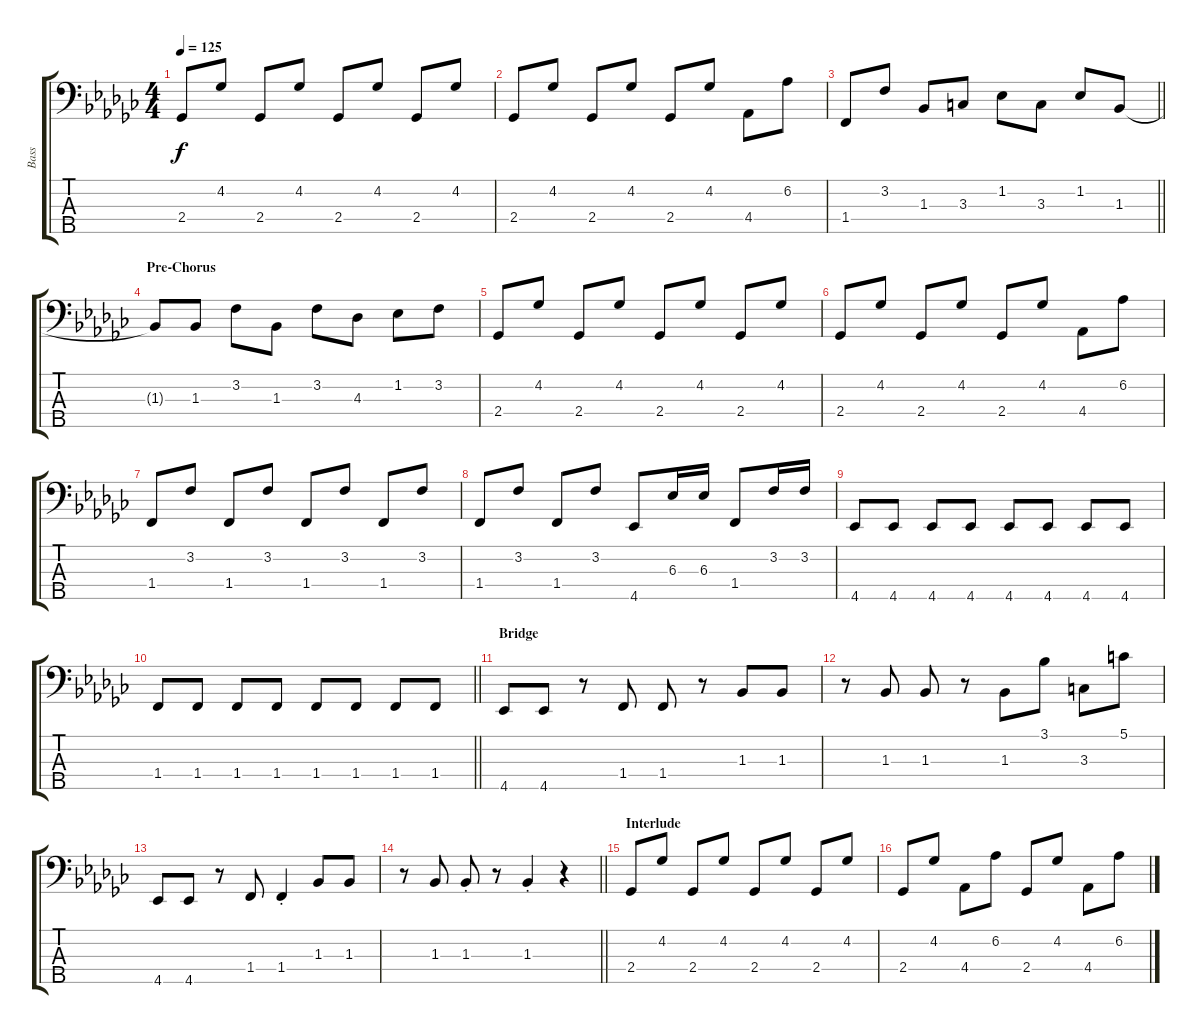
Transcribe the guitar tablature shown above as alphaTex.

\track ("Bass" "Bass") {instrument electricbassfinger}
\staff {score tabs}
\tuning (G2 D2 A1 E1 B0) {hide}
\ts (4 4)
\tempo 125
\clef f4
\ks gb
2.4.8{dy f} 4.2.8 2.4.8 4.2.8 2.4.8 4.2.8 2.4.8 4.2.8 |
2.4.8 4.2.8 2.4.8 4.2.8 2.4.8 4.2.8 4.4.8 6.2.8 |
\barLineRight lightlight
1.4.8 3.2.8 1.3.8 3.3.8 1.2.8 3.3.8 1.2.8 1.3.8 |
\section ("" "Pre-Chorus")
1.3{t}.8 1.3.8 3.2.8 1.3.8 3.2.8 4.3.8 1.2.8 3.2.8 |
2.4.8 4.2.8 2.4.8 4.2.8 2.4.8 4.2.8 2.4.8 4.2.8 |
2.4.8 4.2.8 2.4.8 4.2.8 2.4.8 4.2.8 4.4.8 6.2.8 |
1.4.8 3.2.8 1.4.8 3.2.8 1.4.8 3.2.8 1.4.8 3.2.8 |
1.4.8 3.2.8 1.4.8 3.2.8 4.5.8 6.3.16 6.3.16 1.4.8 3.2.16 3.2.16 |
4.5.8 4.5.8 4.5.8 4.5.8 4.5.8 4.5.8 4.5.8 4.5.8 |
\barLineRight lightlight
1.4.8 1.4.8 1.4.8 1.4.8 1.4.8 1.4.8 1.4.8 1.4.8 |
\section ("" "Bridge")
4.5.8 4.5.8 r.8 1.4.8 1.4.8 r.8 1.3.8 1.3.8 |
r.8 1.3.8 1.3.8 r.8 1.3.8 3.1.8 3.3.8 5.1.8 |
4.5.8 4.5.8 r.8 1.4.8 1.4{st}.4 1.3.8 1.3.8 |
\barLineRight lightlight
r.8 1.3.8 1.3{st}.8 r.8 1.3{st}.4 r.4 |
\section ("" "Interlude")
2.4.8 4.2.8 2.4.8 4.2.8 2.4.8 4.2.8 2.4.8 4.2.8 |
2.4.8 4.2.8 4.4.8 6.2.8 2.4.8 4.2.8 4.4.8 6.2.8
